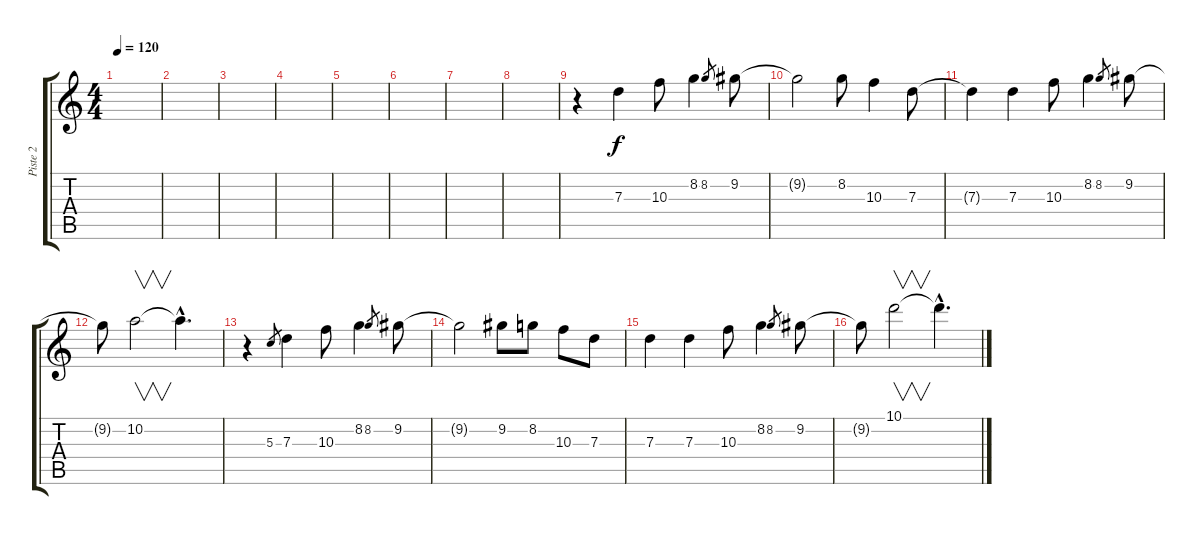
\track ("Piste 2" "Piste 2") {instrument electricguitarclean}
\staff {score tabs}
\tuning (E4 B3 G3 D3 A2 E2) {hide}
\ts (4 4)
\tempo 120
\clef g2
\ks c
|
|
|
|
|
|
|
|
r.4 7.3.4 10.3.8 8.2.4 8.2.8{gr} 9.2.8 |
9.2{t}.2 8.2.8 10.3.4 7.3.8 |
7.3{t}.4 7.3.4 10.3.8 8.2.4 8.2.8{gr} 9.2.8 |
9.2{t}.8 10.2.2{v} 10.2{hac t}.4{d} |
r.4 5.3.8{gr} 7.3.4 10.3.8 8.2.4 8.2.8{gr} 9.2.8 |
9.2{t}.2 9.2.8 8.2.8 10.3.8 7.3.8 |
7.3.4 7.3.4 10.3.8 8.2.4 8.2.8{gr} 9.2.8 |
9.2{t}.8 10.1.2{v} 10.1{hac t}.4{d}
